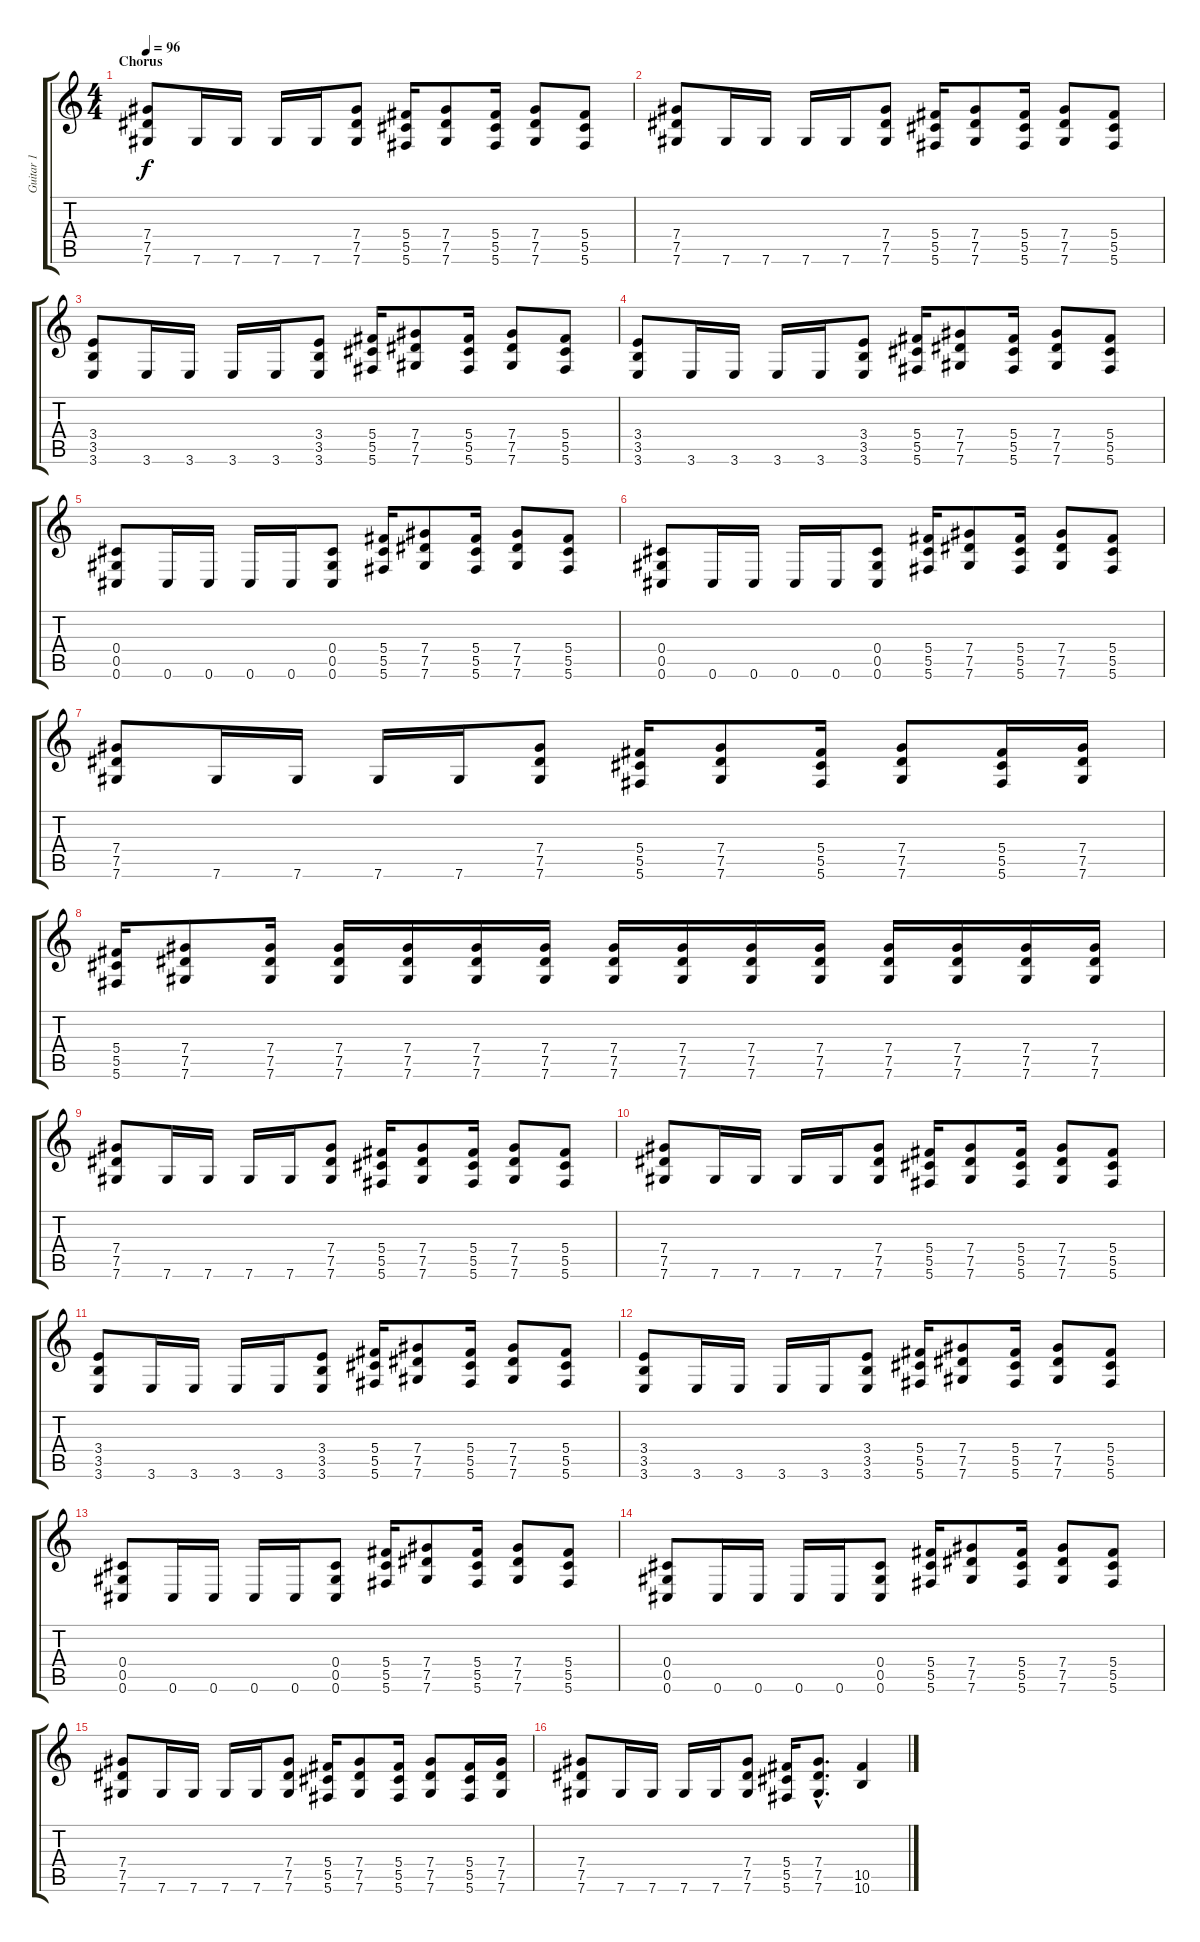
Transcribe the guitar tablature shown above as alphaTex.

\track ("Guitar 1" "Guitar 1") {instrument distortionguitar}
\staff {score tabs}
\tuning (Eb4 Bb3 Gb3 Db3 Ab2 Db2) {hide}
\ts (4 4)
\section ("" "Chorus")
\tempo 96
\clef g2
\ks c
(7.4 7.5 7.6).8{dy f} 7.6.16 7.6.16 7.6.16 7.6.16 (7.4 7.5 7.6).8 (5.4 5.5 5.6).16 (7.4 7.5 7.6).8 (5.4 5.5 5.6).16 (7.4 7.5 7.6).8 (5.4 5.5 5.6).8 |
(7.4 7.5 7.6).8 7.6.16 7.6.16 7.6.16 7.6.16 (7.4 7.5 7.6).8 (5.4 5.5 5.6).16 (7.4 7.5 7.6).8 (5.4 5.5 5.6).16 (7.4 7.5 7.6).8 (5.4 5.5 5.6).8 |
(3.4 3.5 3.6).8 3.6.16 3.6.16 3.6.16 3.6.16 (3.4 3.5 3.6).8 (5.4 5.5 5.6).16 (7.4 7.5 7.6).8 (5.4 5.5 5.6).16 (7.4 7.5 7.6).8 (5.4 5.5 5.6).8 |
(3.4 3.5 3.6).8 3.6.16 3.6.16 3.6.16 3.6.16 (3.4 3.5 3.6).8 (5.4 5.5 5.6).16 (7.4 7.5 7.6).8 (5.4 5.5 5.6).16 (7.4 7.5 7.6).8 (5.4 5.5 5.6).8 |
(0.4 0.5 0.6).8 0.6.16 0.6.16 0.6.16 0.6.16 (0.4 0.5 0.6).8 (5.4 5.5 5.6).16 (7.4 7.5 7.6).8 (5.4 5.5 5.6).16 (7.4 7.5 7.6).8 (5.4 5.5 5.6).8 |
(0.4 0.5 0.6).8 0.6.16 0.6.16 0.6.16 0.6.16 (0.4 0.5 0.6).8 (5.4 5.5 5.6).16 (7.4 7.5 7.6).8 (5.4 5.5 5.6).16 (7.4 7.5 7.6).8 (5.4 5.5 5.6).8 |
(7.4 7.5 7.6).8 7.6.16 7.6.16 7.6.16 7.6.16 (7.4 7.5 7.6).8 (5.4 5.5 5.6).16 (7.4 7.5 7.6).8 (5.4 5.5 5.6).16 (7.4 7.5 7.6).8 (5.4 5.5 5.6).16 (7.4 7.5 7.6).16 |
(5.4 5.5 5.6).16 (7.4 7.5 7.6).8 (7.4 7.5 7.6).16 (7.4 7.5 7.6).16 (7.4 7.5 7.6).16 (7.4 7.5 7.6).16 (7.4 7.5 7.6).16 (7.4 7.5 7.6).16 (7.4 7.5 7.6).16 (7.4 7.5 7.6).16 (7.4 7.5 7.6).16 (7.4 7.5 7.6).16 (7.4 7.5 7.6).16 (7.4 7.5 7.6).16 (7.4 7.5 7.6).16 |
(7.4 7.5 7.6).8 7.6.16 7.6.16 7.6.16 7.6.16 (7.4 7.5 7.6).8 (5.4 5.5 5.6).16 (7.4 7.5 7.6).8 (5.4 5.5 5.6).16 (7.4 7.5 7.6).8 (5.4 5.5 5.6).8 |
(7.4 7.5 7.6).8 7.6.16 7.6.16 7.6.16 7.6.16 (7.4 7.5 7.6).8 (5.4 5.5 5.6).16 (7.4 7.5 7.6).8 (5.4 5.5 5.6).16 (7.4 7.5 7.6).8 (5.4 5.5 5.6).8 |
(3.4 3.5 3.6).8 3.6.16 3.6.16 3.6.16 3.6.16 (3.4 3.5 3.6).8 (5.4 5.5 5.6).16 (7.4 7.5 7.6).8 (5.4 5.5 5.6).16 (7.4 7.5 7.6).8 (5.4 5.5 5.6).8 |
(3.4 3.5 3.6).8 3.6.16 3.6.16 3.6.16 3.6.16 (3.4 3.5 3.6).8 (5.4 5.5 5.6).16 (7.4 7.5 7.6).8 (5.4 5.5 5.6).16 (7.4 7.5 7.6).8 (5.4 5.5 5.6).8 |
(0.4 0.5 0.6).8 0.6.16 0.6.16 0.6.16 0.6.16 (0.4 0.5 0.6).8 (5.4 5.5 5.6).16 (7.4 7.5 7.6).8 (5.4 5.5 5.6).16 (7.4 7.5 7.6).8 (5.4 5.5 5.6).8 |
(0.4 0.5 0.6).8 0.6.16 0.6.16 0.6.16 0.6.16 (0.4 0.5 0.6).8 (5.4 5.5 5.6).16 (7.4 7.5 7.6).8 (5.4 5.5 5.6).16 (7.4 7.5 7.6).8 (5.4 5.5 5.6).8 |
(7.4 7.5 7.6).8 7.6.16 7.6.16 7.6.16 7.6.16 (7.4 7.5 7.6).8 (5.4 5.5 5.6).16 (7.4 7.5 7.6).8 (5.4 5.5 5.6).16 (7.4 7.5 7.6).8 (5.4 5.5 5.6).16 (7.4 7.5 7.6).16 |
(7.4 7.5 7.6).8 7.6.16 7.6.16 7.6.16 7.6.16 (7.4 7.5 7.6).8 (5.4 5.5 5.6).16 (7.4{hac} 7.5{hac} 7.6{hac}).8{d} (10.5{ss} 10.6{ss}).4
